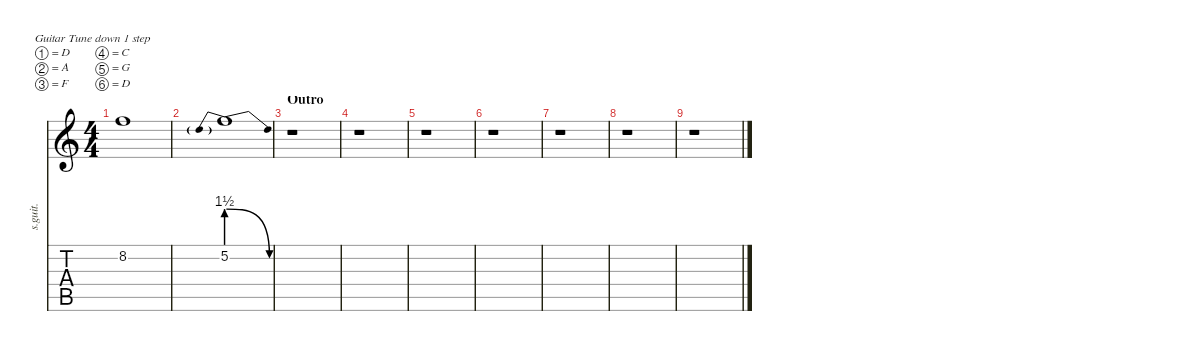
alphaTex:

\defaultSystemsLayout 4
\hideDynamics
\bracketExtendMode nobrackets
\track ("Extra 2" "s.guit.") {instrument distortionguitar}
\staff {score tabs}
\tuning (D4 A3 F3 C3 G2 D2)
\ts (4 4)
\tempo (90 hide)
\clef g2
\ks c
8.2{be (hold 0 0 60 0) t}.1{lyrics (0 "") lyrics (1 "") lyrics (2 "") lyrics (3 "") lyrics (4 "") dy f} |
\tempo (86 hide)
5.2{be (prebendrelease 0 6 30 0)}.1{lyrics (0 "") lyrics (1 "") lyrics (2 "") lyrics (3 "") lyrics (4 "")} |
\section ("" "Outro")
r.1 |
\tempo (88 hide)
r.1 |
\tempo (89 hide)
r.1 |
\tempo (86 hide)
r.1 |
\tempo (87 hide)
r.1 |
\tempo (90 hide)
r.1 |
r.1
